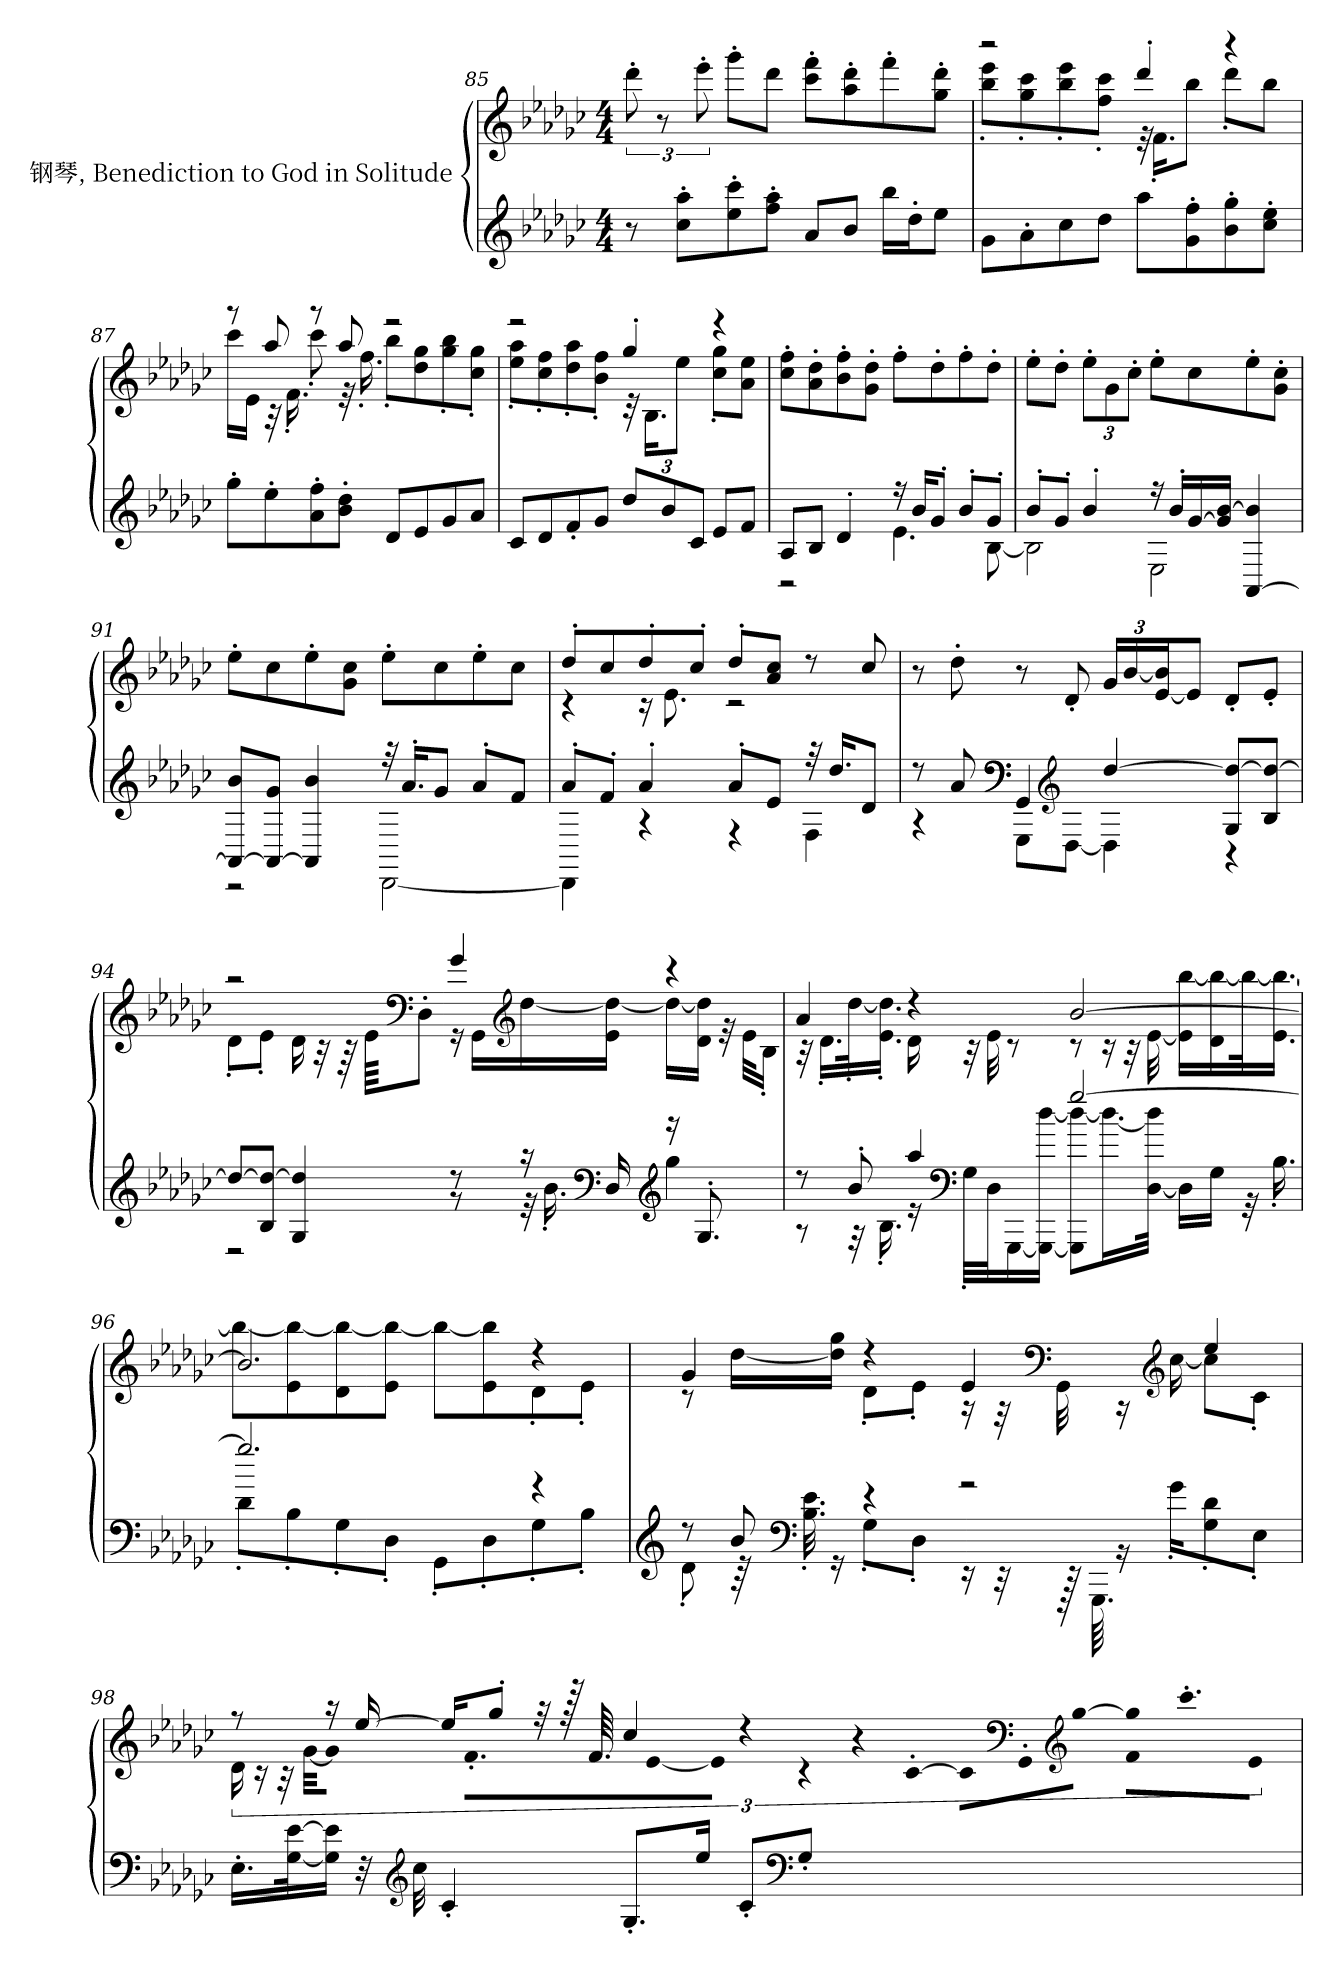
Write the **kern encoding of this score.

**kern	**kern
*part1	*part1
*staff2	*staff1
*I"钢琴, Benediction to God in Solitude	*
!!LO:PB:g=z
*clefG2	*clefG2
*k[b-e-a-d-g-c-]	*k[b-e-a-d-g-c-]
*M4/4	*M4/4
=85	=85
8r	12ddd-'\
.	12r
8cc-\' 8aa-\'L	.
.	12eee-'\
8ee-\' 8ccc-\'	8ggg-'\L
8ff\' 8aa-\'J	8ddd-\J
8a-/L	8ccc-\' 8fff\'L
8b-/J	8aa-\' 8ddd-\'
16bb-\LL	8fff'\
16dd-'\J	.
8ee-\J	8gg-\' 8ddd-\'J
=86	=86
*	*^
8g-\L	2r	8bb-\' 8eee-\'L
8a-'\	.	8gg-\' 8ccc-\'
8cc-\	.	8bb-\' 8eee-\'
8dd-\J	.	8ff\' 8ccc-\'J
8aa-\L	4ddd-'/	32r
.	.	16.f'\KL
8g-\' 8ff\'	.	8bb-\J
8b-\' 8gg-\'	4r	8ddd-'\L
8cc-\' 8ee-\'J	.	8bb-\J
=87	=87	=87
8gg-'\L	8r	16ccc-\LL
.	.	16e-\JJ
8ee-'\	8aa-/	32r
.	.	16.f'\
8a-\' 8ff\'	8r	8ccc-'\
8b-\' 8dd-\'J	8aa-/	32r
.	.	16.ff'\
8d-/L	2r	8bb-'\L
8e-/	.	8dd-\ 8gg-\
8g-/	.	8gg-\' 8bb-\'
8a-/J	.	8cc-\' 8gg-\'J
!!LO:LB:g=z	!!
=88	=88	=88
8c-/L	2r	8ee-\' 8aa-\'L
8d-/	.	8cc-\' 8ff\'
8f'/	.	8dd-\' 8aa-\'
8g-/J	.	8b-\' 8ff\'J
*Xbrackettup	*	*
12dd-/L	4gg-'/	32r
.	.	16.B-\KL
12b-/	.	.
.	.	8ee-\J
12c-/J	.	.
8e-/L	4r	8cc-\' 8gg-\'L
8f/J	.	8a-\ 8ee-\J
*	*v	*v
=89	=89
*^	*
8A-/L	2r	8cc-\' 8ff\'L
8B-/J	.	8a-\' 8dd-\'
4d-'/	.	8b-\' 8ff\'
.	.	8g-\' 8dd-\'J
16r	4.e-\	8ff'\L
16b-/KL	.	.
8g-'/J	.	8dd-'\
8b-'/L	.	8ff'\
8g-'/J	[8B-\	8dd-'\J
=90	=90	=90
8b-'/L	2B-\]	8ee-'\L
8g-'/J	.	8dd-'\J
*	*	*Xbrackettup
4b-'/	.	12ee-'\L
.	.	12g-\
.	.	12cc-'\J
16r	2E-\	8ee-'\L
16b-'/LL	.	.
[16g-/	.	8cc-\
16g-/] [16b-/JJ	.	.
[4AA-/ 4b-/]	.	8ee-'\
.	.	8g-\' 8cc-\'J
!!LO:LB:g=z
=91	=91	=91
8AA-/_ 8b-/L	2r	8ee-'\L
8AA-/_ 8g-/J	.	8cc-\
4AA-/] 4b-/	.	8ee-'\
.	.	8g-\ 8cc-\J
32r	[2DD-\	8ee-'\L
16.a-'/KL	.	.
8g-/J	.	8cc-\
8a-'/L	.	8ee-'\
8f/J	.	8cc-\J
=92	=92	=92
*	*	*^
8a-'/L	4DD-\]	8dd-'/L	4r
8f'/J	.	8cc-/	.
4a-'/	4r	8dd-'/	16r
.	.	.	8.e-\
.	.	8cc-'/J	.
8a-'/L	4r	8dd-'/L	2r
8e-/J	.	8a-/ 8cc-/J	.
32r	4F\	8r	.
16.dd-/KL	.	.	.
8d-/J	.	8cc-/	.
*	*	*v	*v
=93	=93	=93
8r	4r	8r
8a-/	.	8dd-'\
*clefF4	*	*
4GG-/	8GGG-\L	8r
*clefG2	*	*
.	[8D-\J	8d-'/
[4dd-/	4D-\]	24g-/LL
.	.	[24b-/
.	.	[24e-/ 24b-/]J
.	.	8e-/J]
8G-/ 8dd-/_L	4r	8d-'/L
8B-/ 8dd-/_J	.	8e-'/J
!!LO:LB:g=z
=94	=94	=94
*	*	*^
8dd-/L_	2r	2r	8d-'\L
8B-/ 8dd-/_J	.	.	8e-'\J
4G-/ 4dd-/]	.	.	16d-\
.	.	.	32r
.	.	.	64r
.	.	.	64e-\KKKL
*	*	*clefF4	*
.	.	.	8D-'\J
8r	8r	4g-/	16r
.	.	.	16GG-\LL
*	*	*clefG2	*
16r	32r	.	[16dd-\
.	16.b-'\	.	.
*clefF4	*	*	*
16D-/	.	.	16e-\ 16dd-\_JJ
*clefG2	*	*	*
16r	4gg-\	4r	16dd-\LL_
8.G-'/	.	.	16d-\ 16dd-\]JJ
.	.	.	32r
.	.	.	32e-\KLL
.	.	.	16B-'\JJ
!!LO:LB:g=z	!!
=95	=95	=95	=95
8r	8r	4a-/	32r
.	.	.	16.d-'\LL
8b-'/	32r	.	[32dd-'\K
.	16.B-'\	.	16.e-\' 16.dd-\]'JJ
4aa-/	16r	4r	16d-\
*clefF4	*	*	*
.	32G-'\LLL	.	32r
.	32D-\J	.	32e-\
.	[16GGG-\	.	8r
.	16GGG-\_ [16dd-\JJ	.	.
[2gg-/	8GGG-\] 8dd-\_L	[2b-/	8r
.	16.dd-\L_	.	16r
.	.	.	32r
.	[32D-\ 32dd-\]JJk	.	[32e-\
.	16D-\LL]	.	16e-\] [16bb-\LL
.	16G-\JJ	.	16d-\ 16bb-\_
.	32r	.	32bb-\K_
.	16.B-'\	.	16.e-\ 16.bb-\_JJ
=96	=96	=96	=96
2.gg-/]	8d-'\L	2.b-/]	8bb-\L_
.	8B-'\	.	8e-\ 8bb-\_
.	8G-'\	.	8d-\ 8bb-\_
.	8D-'\J	.	8e-\ 8bb-\_J
.	8GG-'\L	.	8bb-\L_
.	8D-'\	.	8e-\ 8bb-\]
4r	8G-'\	4r	8d-'\
.	8B-'\J	.	8e-'\J
!!LO:LB:g=z	!!
=97	=97	=97	=97
*clefG2	*	*	*
8r	8d-'\	4g-/	8r
8b-/	64r	.	[16dd-\LL
*clefF4	*	*	*
.	32.B-\' 32.e-\'	.	.
.	16r	.	16dd-\] 16gg-\JJ
4r	8G-'\L	4r	8d-'\L
.	8D-'\J	.	8e-'\J
2r	16r	4e-/	16r
.	32r	.	32r
*	*	*clefF4	*
.	128r	.	32GG-\
.	64.GGG-\	.	.
.	16r	.	16r
*	*	*clefG2	*
.	16g-'\KL	.	[16cc-\
.	8G-\' 8d-\'	4ee-/	8cc-\L]
.	8E-'\J	.	8c-'\J
*v	*v	*	*
!!LO:PB:g=z	!!
=98	=98	=98
*	*	*brackettup
16.E-'\LL	8r	24d-\
.	.	24r
.	.	48r
[32G-\ [32e-\K	.	.
.	.	[48g-\KKL
16G-\] 16e-\]JJ	16r	8g-\J]
32r	[16ee-/	.
*clefG2	*	*
32cc-\	.	.
4c-'/	16ee-/KL]	16.f'\LL
.	8gg-'/J	.
.	.	[32e-\K
.	.	16e-\JJ]
.	32r	32r
.	128r	64r
.	64.f/	.
.	.	[64c-'\
8.G-'/L	4cc-/	8c-\L]
*	*clefF4	*
.	.	16GG-'\L
*	*clefG2	*
16ee-/Jk	.	[16gg-\JJ
8c-'/L	4r	32f\ 32gg-\]KLL
.	.	16.ccc-'\J
*clefF4	*	*
8G-'/J	.	8e-\J
*	*v	*v
=	=
*-	*-
